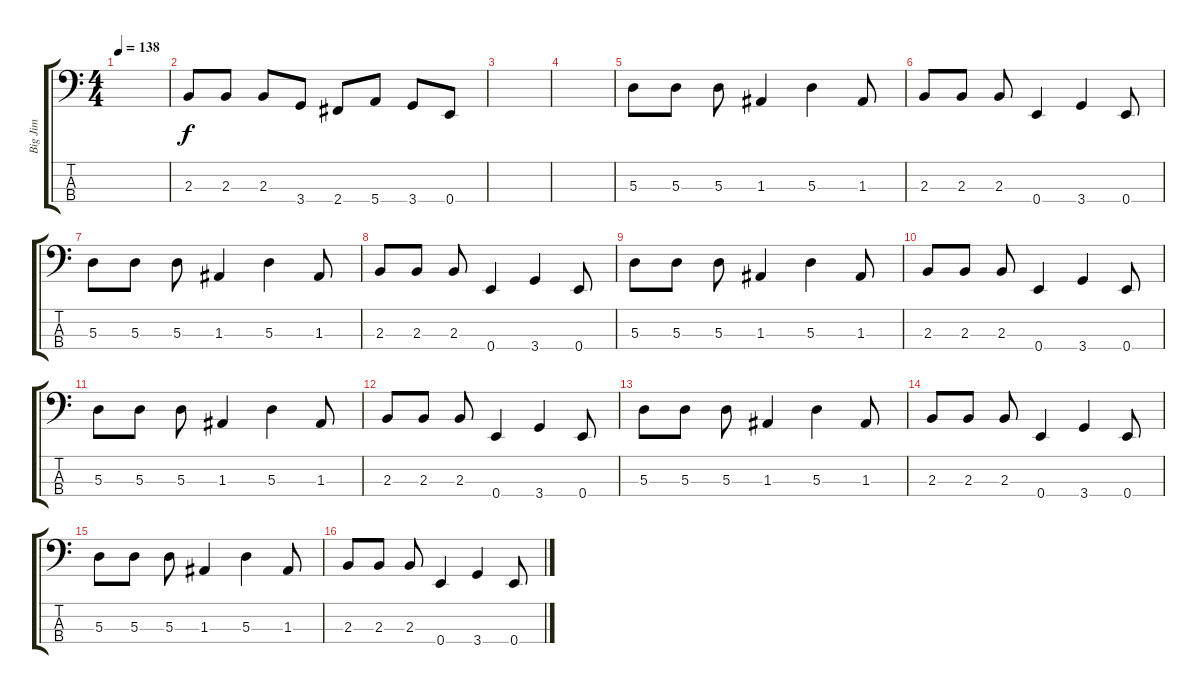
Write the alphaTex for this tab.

\track ("Big Jim" "Big Jim") {instrument electricbasspick}
\staff {score tabs}
\tuning (G2 D2 A1 E1) {hide}
\ts (4 4)
\tempo 138
\clef f4
\ks c
|
2.3.8 2.3.8 2.3.8 3.4.8 2.4.8 5.4.8 3.4.8 0.4.8 |
|
|
5.3.8 5.3.8 5.3.8 1.3.4 5.3.4 1.3.8 |
2.3.8 2.3.8 2.3.8 0.4.4 3.4.4 0.4.8 |
5.3.8 5.3.8 5.3.8 1.3.4 5.3.4 1.3.8 |
2.3.8 2.3.8 2.3.8 0.4.4 3.4.4 0.4.8 |
5.3.8 5.3.8 5.3.8 1.3.4 5.3.4 1.3.8 |
2.3.8 2.3.8 2.3.8 0.4.4 3.4.4 0.4.8 |
5.3.8 5.3.8 5.3.8 1.3.4 5.3.4 1.3.8 |
2.3.8 2.3.8 2.3.8 0.4.4 3.4.4 0.4.8 |
5.3.8 5.3.8 5.3.8 1.3.4 5.3.4 1.3.8 |
2.3.8 2.3.8 2.3.8 0.4.4 3.4.4 0.4.8 |
5.3.8 5.3.8 5.3.8 1.3.4 5.3.4 1.3.8 |
2.3.8 2.3.8 2.3.8 0.4.4 3.4.4 0.4.8
